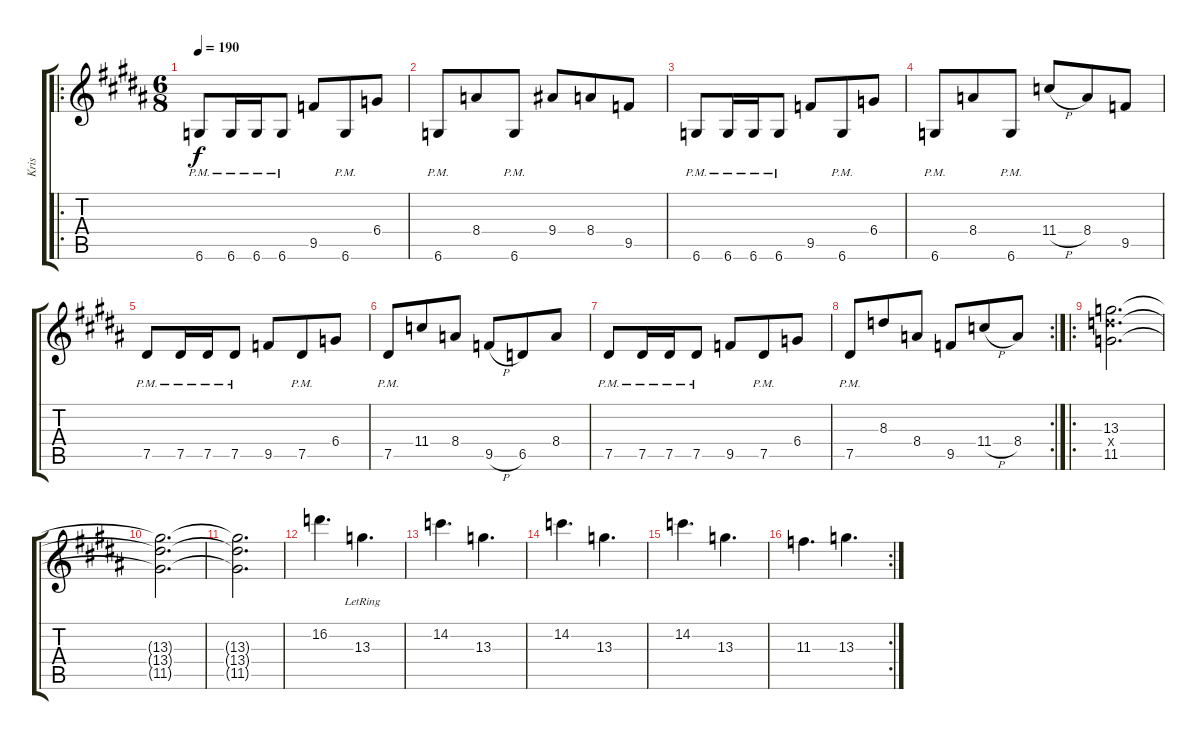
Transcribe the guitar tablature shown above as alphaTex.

\track ("Kris" "Kris") {instrument overdrivenguitar}
\staff {score tabs}
\tuning (Eb4 Bb3 Gb3 Db3 Ab2 Db2) {hide}
\ro
\ts (6 8)
\tempo 190
\clef g2
\ks b
6.6{pm}.8{dy f instrument overdrivenguitar} 6.6{pm}.16 6.6{pm}.16 6.6{pm}.8 9.5.8 6.6{pm}.8 6.4.8 |
\ks g#minor
6.6{pm}.8 8.4.8 6.6{pm}.8 9.4.8 8.4.8 9.5.8 |
6.6{pm}.8 6.6{pm}.16 6.6{pm}.16 6.6{pm}.8 9.5.8 6.6{pm}.8 6.4.8 |
6.6{pm}.8 8.4.8 6.6{pm}.8 11.4{h}.8 8.4.8 9.5.8 |
\ks b
7.5{pm}.8 7.5{pm}.16 7.5{pm}.16 7.5{pm}.8 9.5.8 7.5{pm}.8 6.4.8 |
\ks g#minor
7.5{pm}.8 11.4.8 8.4.8 9.5{h}.8 6.5.8 8.4.8 |
7.5{pm}.8 7.5{pm}.16 7.5{pm}.16 7.5{pm}.8 9.5.8 7.5{pm}.8 6.4.8 |
\rc 2
7.5{pm}.8 8.3.8 8.4.8 9.5.8 11.4{h}.8 8.4.8 |
\ro
\ks b
(13.3 13.4{x} 11.5).2{d} |
\ks g#minor
(13.3{t} 13.4{t} 11.5{t}).2{d} |
(13.3{t} 13.4{t} 11.5{t}).2{d} |
16.2.4{d} 13.3{lr}.4{d} |
\ks b
14.2.4{d} 13.3.4{d} |
\ks g#minor
14.2.4{d} 13.3.4{d} |
14.2.4{d} 13.3.4{d} |
\rc 2
11.3.4{d} 13.3.4{d}
